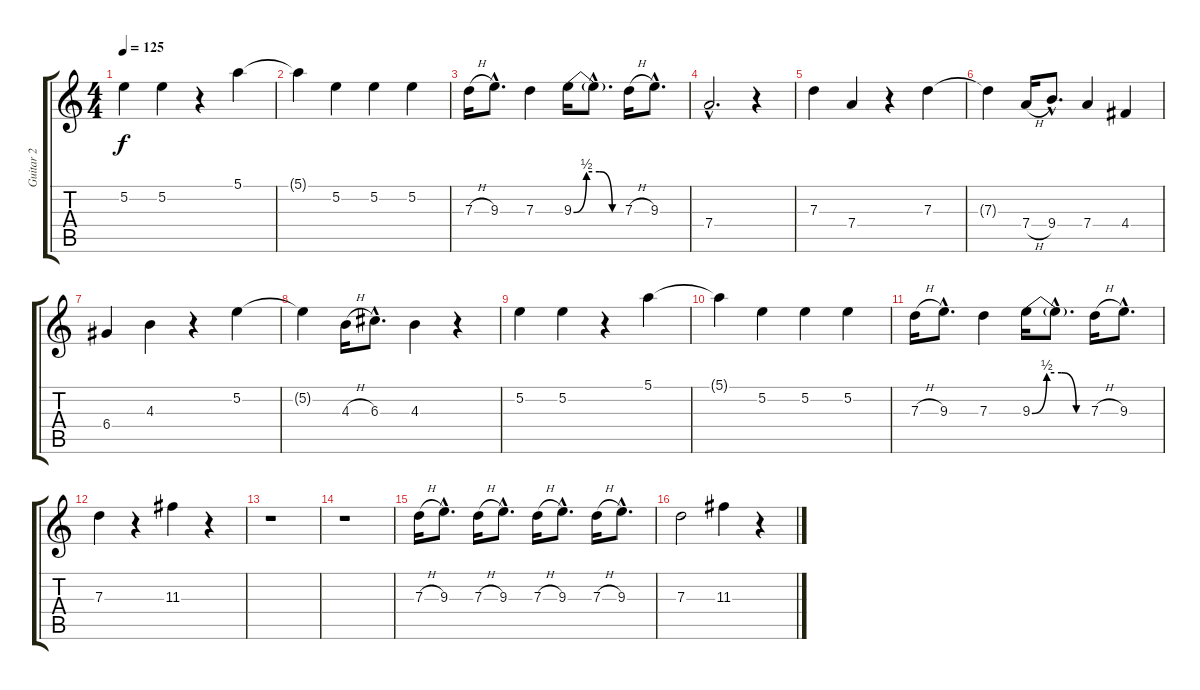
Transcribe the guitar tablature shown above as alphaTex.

\track ("Guitar 2" "Guitar 2") {instrument electricguitarclean}
\staff {score tabs}
\tuning (E4 B3 G3 D3 A2 E2) {hide}
\ts (4 4)
\tempo 125
\clef g2
\ks c
5.2.4{dy f} 5.2.4 r.4 5.1.4 |
5.1{t}.4 5.2.4 5.2.4 5.2.4 |
7.3{h}.16 9.3{hac}.8{d} 7.3.4 9.3{be (custom 0 0 15 2 30 2 45 0 60 0)}.16 9.3{hac t}.8{d} 7.3{h}.16 9.3{hac}.8{d} |
7.4{hac}.2{d} r.4 |
7.3.4 7.4.4 r.4 7.3.4 |
7.3{t}.4 7.4{h}.16 9.4{hac}.8{d} 7.4.4 4.4.4 |
6.4.4 4.3.4 r.4 5.2.4 |
5.2{t}.4 4.3{h}.16 6.3{hac}.8{d} 4.3.4 r.4 |
5.2.4 5.2.4 r.4 5.1.4 |
5.1{t}.4 5.2.4 5.2.4 5.2.4 |
7.3{h}.16 9.3{hac}.8{d} 7.3.4 9.3{be (custom 0 0 15 2 30 2 45 0 60 0)}.16 9.3{hac t}.8{d} 7.3{h}.16 9.3{hac}.8{d} |
7.3.4 r.4 11.3.4 r.4 |
r.1 |
r.1 |
7.3{h}.16 9.3{hac}.8{d} 7.3{h}.16 9.3{hac}.8{d} 7.3{h}.16 9.3{hac}.8{d} 7.3{h}.16 9.3{hac}.8{d} |
7.3.2 11.3.4 r.4
